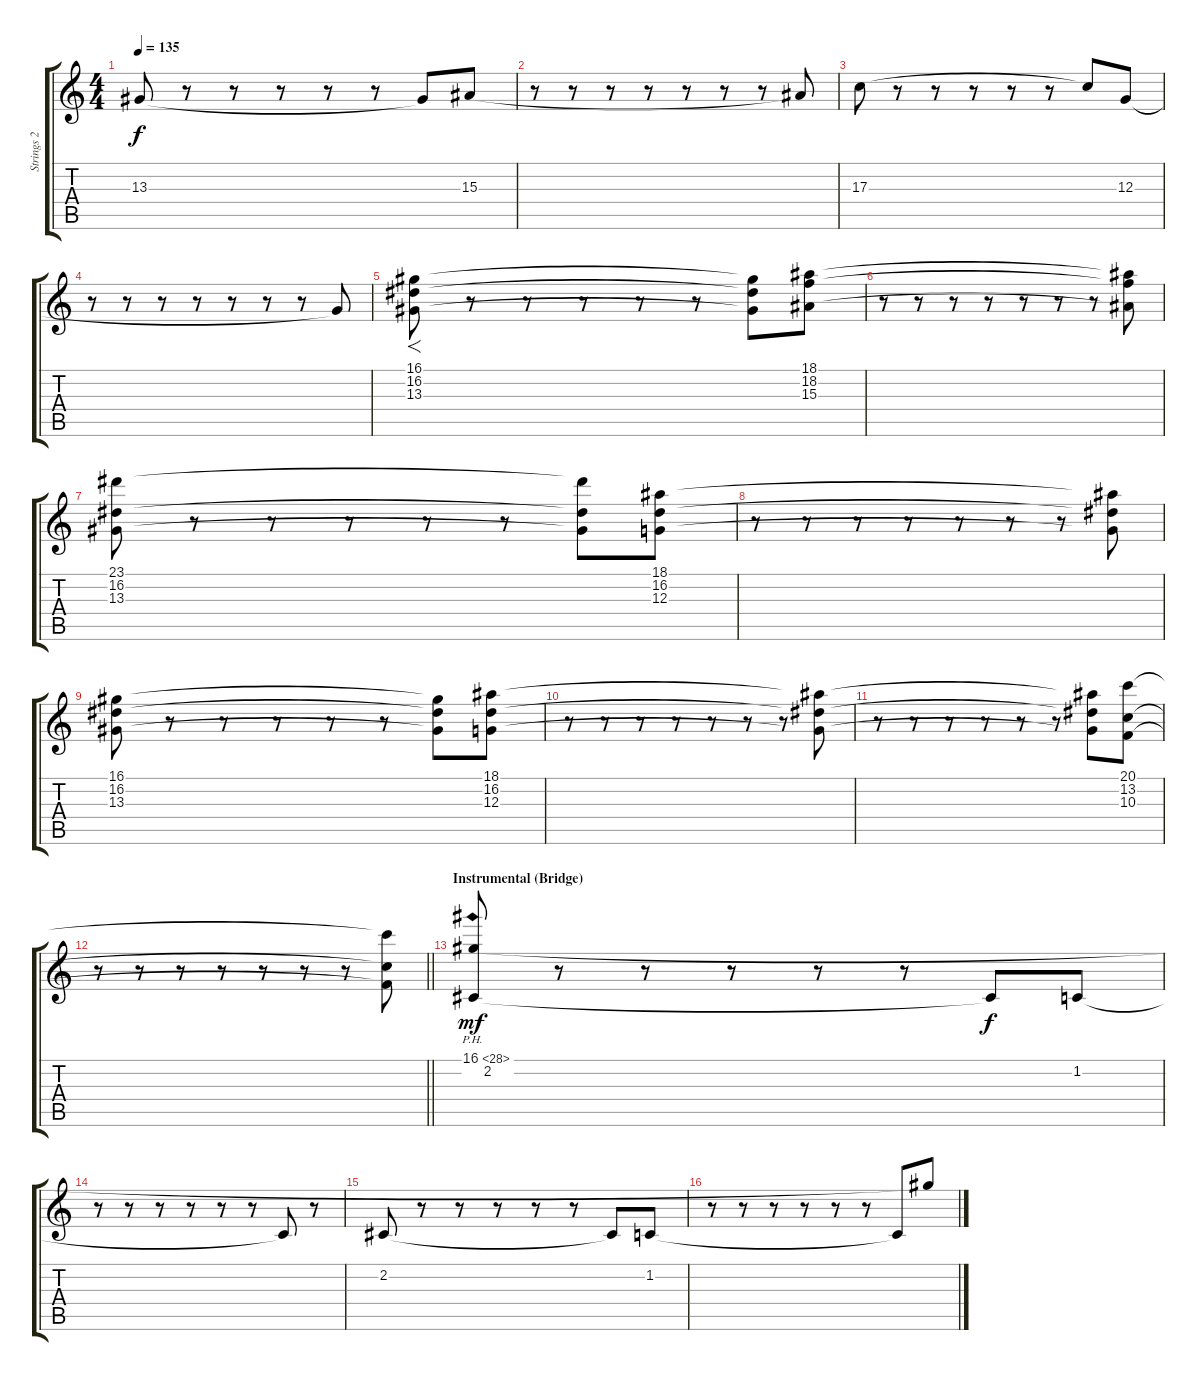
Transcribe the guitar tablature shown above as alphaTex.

\track ("Strings 2" "Strings 2") {instrument stringensemble1}
\staff {score tabs}
\tuning (E4 B3 G3 D3 A2 E2) {hide}
\ts (4 4)
\tempo 135
\clef g2
\ks c
13.3.8{dy f} r.8 r.8 r.8 r.8 r.8 13.3{t}.8 15.3.8 |
r.8 r.8 r.8 r.8 r.8 r.8 r.8 15.3{t}.8 |
17.3.8 r.8 r.8 r.8 r.8 r.8 17.3{t}.8 12.3.8 |
r.8 r.8 r.8 r.8 r.8 r.8 r.8 12.3{t}.8 |
(16.1 16.2 13.3).8{f} r.8 r.8 r.8 r.8 r.8 (16.1{t} 16.2{t} 13.3{t}).8 (18.1 18.2 15.3).8 |
r.8 r.8 r.8 r.8 r.8 r.8 r.8 (18.1{t} 18.2{t} 15.3{t}).8 |
(23.1 16.2 13.3).8 r.8 r.8 r.8 r.8 r.8 (23.1{t} 16.2{t} 13.3{t}).8 (18.1 16.2 12.3).8 |
r.8 r.8 r.8 r.8 r.8 r.8 r.8 (18.1{t} 16.2{t} 12.3{t}).8 |
(16.1 16.2 13.3).8 r.8 r.8 r.8 r.8 r.8 (16.1{t} 16.2{t} 13.3{t}).8 (18.1 16.2 12.3).8 |
r.8 r.8 r.8 r.8 r.8 r.8 r.8 (18.1{t} 16.2{t} 12.3{t}).8 |
r.8 r.8 r.8 r.8 r.8 r.8 (18.1{t} 16.2{t} 12.3{t}).8 (20.1 13.2 10.3).8 |
\barLineRight lightlight
r.8 r.8 r.8 r.8 r.8 r.8 r.8 (20.1{t} 13.2{t} 10.3{t}).8 |
\section ("" "Instrumental (Bridge)")
(16.1{ph 12} 2.2).8{dy mf} r.8 r.8 r.8 r.8 r.8 2.2{t}.8{dy f} 1.2.8 |
r.8 r.8 r.8 r.8 r.8 r.8 1.2{t}.8 r.8 |
2.2.8 r.8 r.8 r.8 r.8 r.8 2.2{t}.8 1.2.8 |
r.8 r.8 r.8 r.8 r.8 r.8 1.2{t}.8 16.1{t}.8
